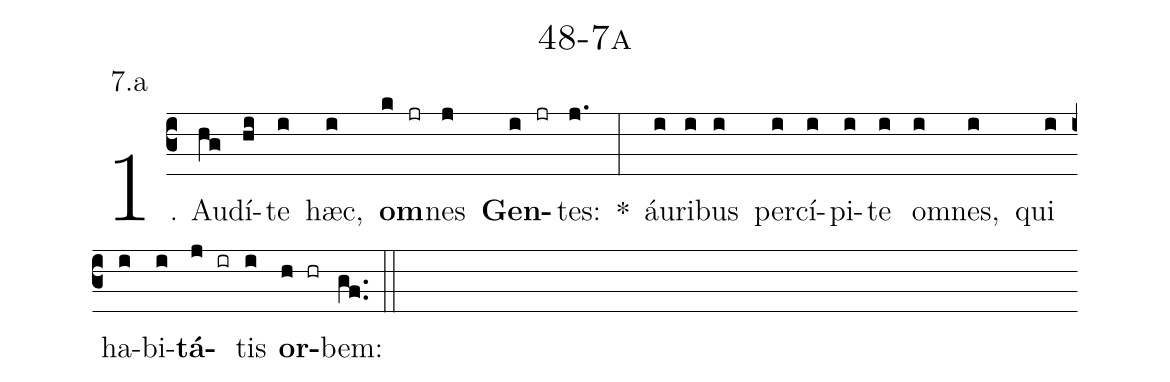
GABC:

name: 48-7a;
annotation: 7.a;
%%
(c3)1. Au(hg)dí(hi)te(i) hæc,(i) <b>om</b>(k jr)nes(j) <b>Gen</b>(i jr)tes:(j.) *(:) áu(i)ri(i)bus(i) per(i)cí(i)pi(i)te(i) om(i)nes,(i) qui(i) ha(i)bi(i)<b>tá</b>(j ir)tis(i) <b>or</b>(h hr)bem:(gf..) (::)
